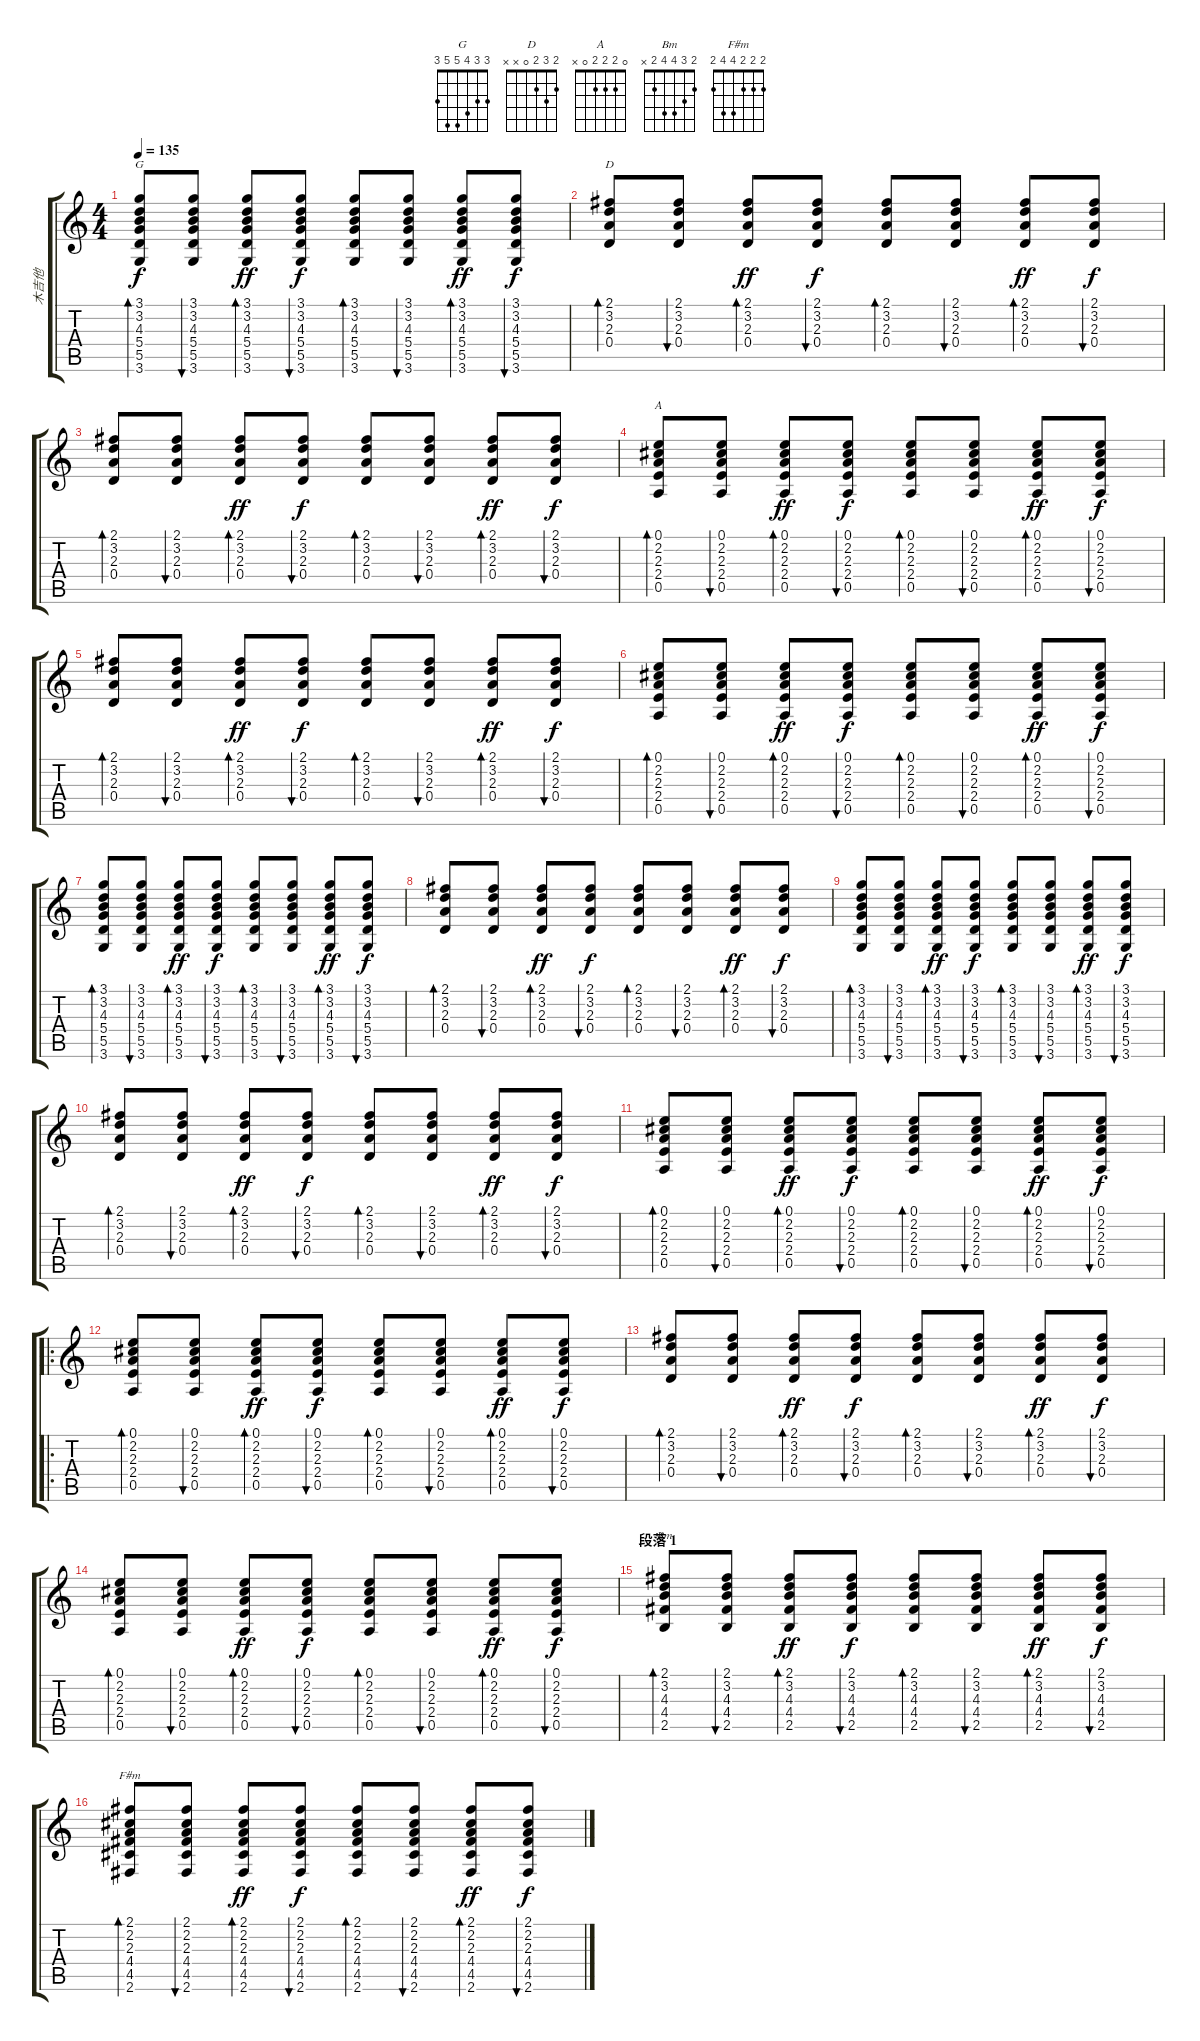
\track ("木吉他" "木吉他") {instrument acousticguitarsteel}
\staff {score tabs}
\tuning (E4 B3 G3 D3 A2 E2) {hide}
\chord ("G" 3 3 4 5 5 3)
\chord ("D" 2 3 2 0 x x)
\chord ("A" 0 2 2 2 0 x)
\chord ("Bm" 2 3 4 4 2 x)
\chord ("F#m" 2 2 2 4 4 2)
\ts (4 4)
\tempo 135
\clef g2
\ks c
(3.1 3.2 4.3 5.4 5.5 3.6).8{bd 60 ch "G" dy f} (3.1 3.2 4.3 5.4 5.5 3.6).8{bu 60} (3.1 3.2 4.3 5.4 5.5 3.6).8{bd 60 dy ff} (3.1 3.2 4.3 5.4 5.5 3.6).8{bu 60 dy f} (3.1 3.2 4.3 5.4 5.5 3.6).8{bd 60} (3.1 3.2 4.3 5.4 5.5 3.6).8{bu 60} (3.1 3.2 4.3 5.4 5.5 3.6).8{bd 60 dy ff} (3.1 3.2 4.3 5.4 5.5 3.6).8{bu 60 dy f} |
(2.1 3.2 2.3 0.4).8{bd 30 ch "D"} (2.1 3.2 2.3 0.4).8{bu 60} (2.1 3.2 2.3 0.4).8{bd 60 dy ff} (2.1 3.2 2.3 0.4).8{bu 60 dy f} (2.1 3.2 2.3 0.4).8{bd 60} (2.1 3.2 2.3 0.4).8{bu 60} (2.1 3.2 2.3 0.4).8{bd 60 dy ff} (2.1 3.2 2.3 0.4).8{bu 60 dy f} |
(2.1 3.2 2.3 0.4).8{bd 30} (2.1 3.2 2.3 0.4).8{bu 60} (2.1 3.2 2.3 0.4).8{bd 60 dy ff} (2.1 3.2 2.3 0.4).8{bu 60 dy f} (2.1 3.2 2.3 0.4).8{bd 60} (2.1 3.2 2.3 0.4).8{bu 60} (2.1 3.2 2.3 0.4).8{bd 60 dy ff} (2.1 3.2 2.3 0.4).8{bu 60 dy f} |
(0.1 2.2 2.3 2.4 0.5).8{bd 60 ch "A"} (0.1 2.2 2.3 2.4 0.5).8{bu 60} (0.1 2.2 2.3 2.4 0.5).8{bd 60 dy ff} (0.1 2.2 2.3 2.4 0.5).8{bu 60 dy f} (0.1 2.2 2.3 2.4 0.5).8{bd 60} (0.1 2.2 2.3 2.4 0.5).8{bu 60} (0.1 2.2 2.3 2.4 0.5).8{bd 60 dy ff} (0.1 2.2 2.3 2.4 0.5).8{bu 60 dy f} |
(2.1 3.2 2.3 0.4).8{bd 30} (2.1 3.2 2.3 0.4).8{bu 60} (2.1 3.2 2.3 0.4).8{bd 60 dy ff} (2.1 3.2 2.3 0.4).8{bu 60 dy f} (2.1 3.2 2.3 0.4).8{bd 60} (2.1 3.2 2.3 0.4).8{bu 60} (2.1 3.2 2.3 0.4).8{bd 60 dy ff} (2.1 3.2 2.3 0.4).8{bu 60 dy f} |
(0.1 2.2 2.3 2.4 0.5).8{bd 60} (0.1 2.2 2.3 2.4 0.5).8{bu 60} (0.1 2.2 2.3 2.4 0.5).8{bd 60 dy ff} (0.1 2.2 2.3 2.4 0.5).8{bu 60 dy f} (0.1 2.2 2.3 2.4 0.5).8{bd 60} (0.1 2.2 2.3 2.4 0.5).8{bu 60} (0.1 2.2 2.3 2.4 0.5).8{bd 60 dy ff} (0.1 2.2 2.3 2.4 0.5).8{bu 60 dy f} |
(3.1 3.2 4.3 5.4 5.5 3.6).8{bd 60} (3.1 3.2 4.3 5.4 5.5 3.6).8{bu 60} (3.1 3.2 4.3 5.4 5.5 3.6).8{bd 60 dy ff} (3.1 3.2 4.3 5.4 5.5 3.6).8{bu 60 dy f} (3.1 3.2 4.3 5.4 5.5 3.6).8{bd 60} (3.1 3.2 4.3 5.4 5.5 3.6).8{bu 60} (3.1 3.2 4.3 5.4 5.5 3.6).8{bd 60 dy ff} (3.1 3.2 4.3 5.4 5.5 3.6).8{bu 60 dy f} |
(2.1 3.2 2.3 0.4).8{bd 30} (2.1 3.2 2.3 0.4).8{bu 60} (2.1 3.2 2.3 0.4).8{bd 60 dy ff} (2.1 3.2 2.3 0.4).8{bu 60 dy f} (2.1 3.2 2.3 0.4).8{bd 60} (2.1 3.2 2.3 0.4).8{bu 60} (2.1 3.2 2.3 0.4).8{bd 60 dy ff} (2.1 3.2 2.3 0.4).8{bu 60 dy f} |
(3.1 3.2 4.3 5.4 5.5 3.6).8{bd 60} (3.1 3.2 4.3 5.4 5.5 3.6).8{bu 60} (3.1 3.2 4.3 5.4 5.5 3.6).8{bd 60 dy ff} (3.1 3.2 4.3 5.4 5.5 3.6).8{bu 60 dy f} (3.1 3.2 4.3 5.4 5.5 3.6).8{bd 60} (3.1 3.2 4.3 5.4 5.5 3.6).8{bu 60} (3.1 3.2 4.3 5.4 5.5 3.6).8{bd 60 dy ff} (3.1 3.2 4.3 5.4 5.5 3.6).8{bu 60 dy f} |
(2.1 3.2 2.3 0.4).8{bd 30} (2.1 3.2 2.3 0.4).8{bu 60} (2.1 3.2 2.3 0.4).8{bd 60 dy ff} (2.1 3.2 2.3 0.4).8{bu 60 dy f} (2.1 3.2 2.3 0.4).8{bd 60} (2.1 3.2 2.3 0.4).8{bu 60} (2.1 3.2 2.3 0.4).8{bd 60 dy ff} (2.1 3.2 2.3 0.4).8{bu 60 dy f} |
(0.1 2.2 2.3 2.4 0.5).8{bd 60} (0.1 2.2 2.3 2.4 0.5).8{bu 60} (0.1 2.2 2.3 2.4 0.5).8{bd 60 dy ff} (0.1 2.2 2.3 2.4 0.5).8{bu 60 dy f} (0.1 2.2 2.3 2.4 0.5).8{bd 60} (0.1 2.2 2.3 2.4 0.5).8{bu 60} (0.1 2.2 2.3 2.4 0.5).8{bd 60 dy ff} (0.1 2.2 2.3 2.4 0.5).8{bu 60 dy f} |
\ro
(0.1 2.2 2.3 2.4 0.5).8{bd 60} (0.1 2.2 2.3 2.4 0.5).8{bu 60} (0.1 2.2 2.3 2.4 0.5).8{bd 60 dy ff} (0.1 2.2 2.3 2.4 0.5).8{bu 60 dy f} (0.1 2.2 2.3 2.4 0.5).8{bd 60} (0.1 2.2 2.3 2.4 0.5).8{bu 60} (0.1 2.2 2.3 2.4 0.5).8{bd 60 dy ff} (0.1 2.2 2.3 2.4 0.5).8{bu 60 dy f} |
(2.1 3.2 2.3 0.4).8{bd 30} (2.1 3.2 2.3 0.4).8{bu 60} (2.1 3.2 2.3 0.4).8{bd 60 dy ff} (2.1 3.2 2.3 0.4).8{bu 60 dy f} (2.1 3.2 2.3 0.4).8{bd 60} (2.1 3.2 2.3 0.4).8{bu 60} (2.1 3.2 2.3 0.4).8{bd 60 dy ff} (2.1 3.2 2.3 0.4).8{bu 60 dy f} |
(0.1 2.2 2.3 2.4 0.5).8{bd 60} (0.1 2.2 2.3 2.4 0.5).8{bu 60} (0.1 2.2 2.3 2.4 0.5).8{bd 60 dy ff} (0.1 2.2 2.3 2.4 0.5).8{bu 60 dy f} (0.1 2.2 2.3 2.4 0.5).8{bd 60} (0.1 2.2 2.3 2.4 0.5).8{bu 60} (0.1 2.2 2.3 2.4 0.5).8{bd 60 dy ff} (0.1 2.2 2.3 2.4 0.5).8{bu 60 dy f} |
\section ("" "段落 1")
(2.1 3.2 4.3 4.4 2.5).8{bd 60 ch "Bm"} (2.1 3.2 4.3 4.4 2.5).8{bu 60} (2.1 3.2 4.3 4.4 2.5).8{bd 60 dy ff} (2.1 3.2 4.3 4.4 2.5).8{bu 60 dy f} (2.1 3.2 4.3 4.4 2.5).8{bd 60} (2.1 3.2 4.3 4.4 2.5).8{bu 60} (2.1 3.2 4.3 4.4 2.5).8{bd 60 dy ff} (2.1 3.2 4.3 4.4 2.5).8{bu 60 dy f} |
(2.1 2.2 2.3 4.4 4.5 2.6).8{bd 60 ch "F#m"} (2.1 2.2 2.3 4.4 4.5 2.6).8{bu 60} (2.1 2.2 2.3 4.4 4.5 2.6).8{bd 60 dy ff} (2.1 2.2 2.3 4.4 4.5 2.6).8{bu 60 dy f} (2.1 2.2 2.3 4.4 4.5 2.6).8{bd 60} (2.1 2.2 2.3 4.4 4.5 2.6).8{bu 60} (2.1 2.2 2.3 4.4 4.5 2.6).8{bd 60 dy ff} (2.1 2.2 2.3 4.4 4.5 2.6).8{bu 60 dy f}
